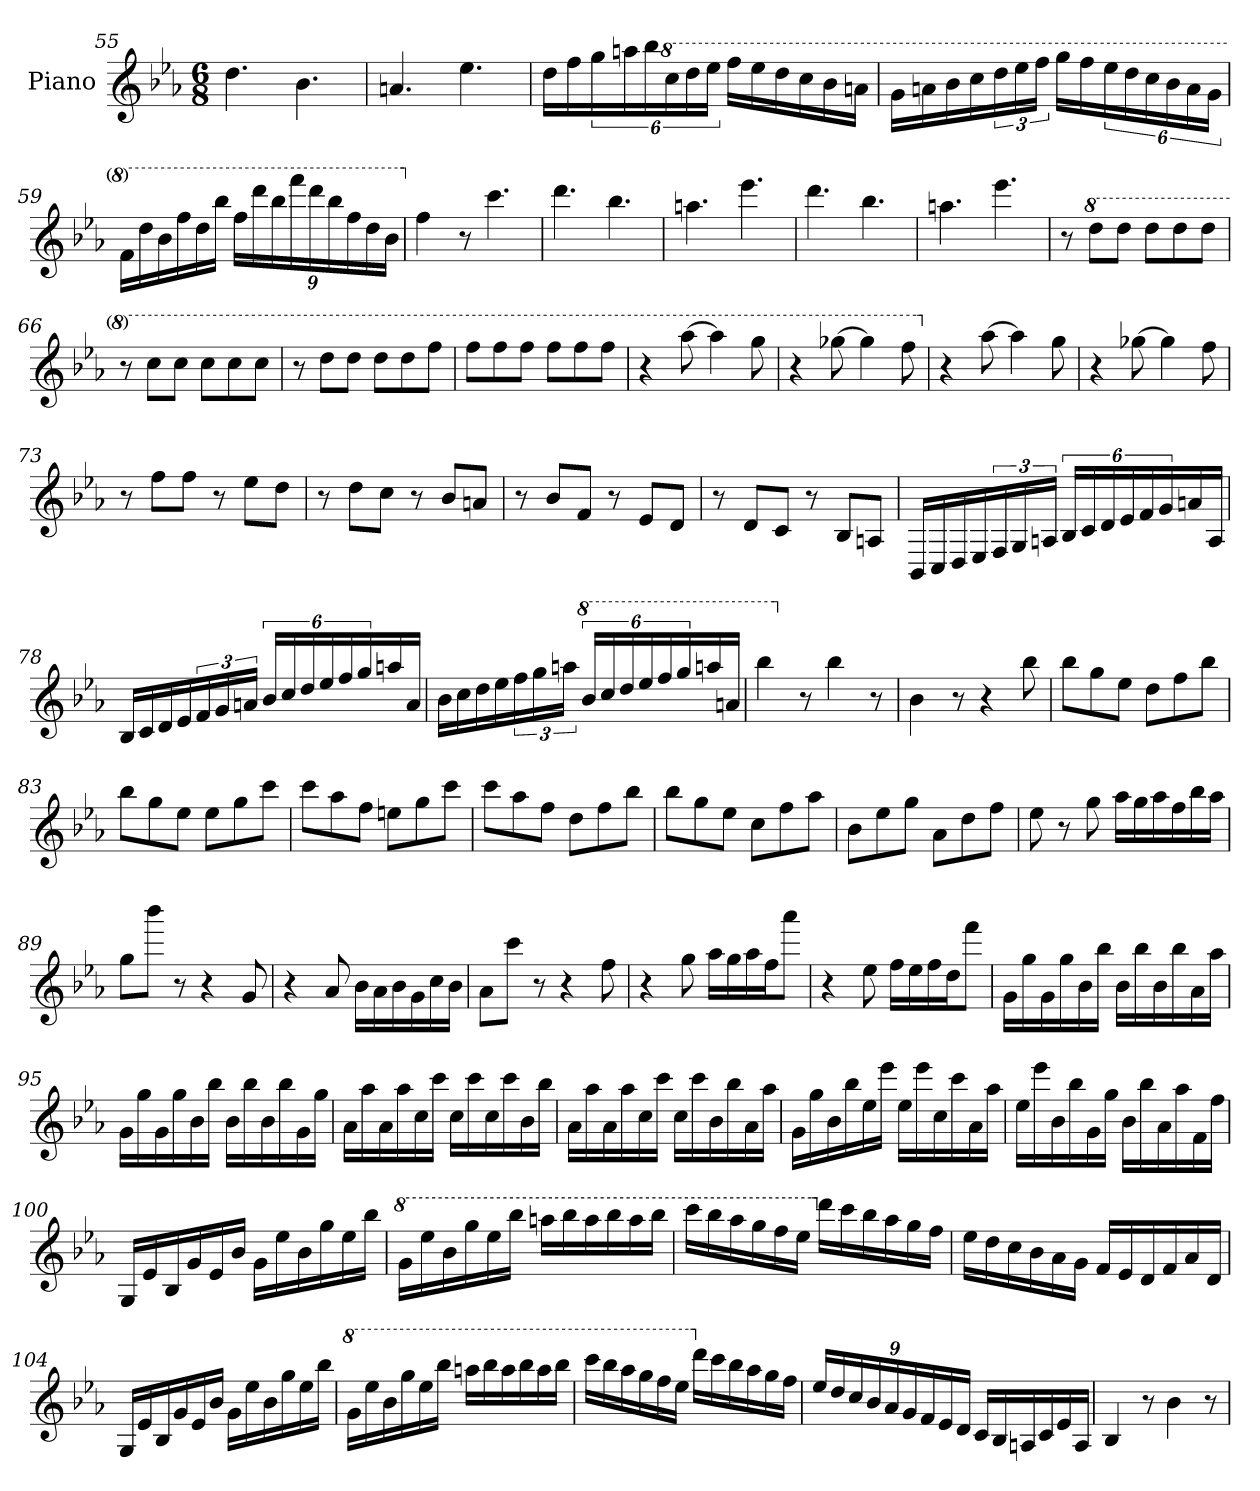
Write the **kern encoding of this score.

**kern
*part1
*staff1
*I"Piano
*I'Pno
*clefG2
*k[b-e-a-]
*E-:
*M6/8
=55
4.dd
4.b-
=56
4.an
4.ee-
=57
16dd\LL
16ff\
24gg\
24aan\
24bb-\
*8va
24ccc\
24ddd\
24eee-\JJ
16fff\LL
16eee-\
16ddd\
16ccc\
16bb-\
16aa\JJ
=58
16gg\LL
16aan\
16bb-\
16ccc\
24ddd\
24eee-\
24fff\JJ
16ggg\LL
16fff\
24eee-\
24ddd\
24ccc\
24bb-\
24aa\
24gg\JJ
=59
16ff\LL
16ddd\
16bb-\
16fff\
16ddd\
16bbb-\JJ
24fff\LL
24dddd\
24bbb-\
24ffff\
24dddd\
24bbb-\
24fff\
24ddd\
24bb-\JJ
=60
*X8va
4ff
8r
4.ccc
=61
4.ddd
4.bb-
=62
4.aan
4.eee-
=63
4.ddd
4.bb-
=64
4.aan
4.eee-
=65
8r
*8va
8ddd\L
8ddd\J
8ddd\L
8ddd\
8ddd\J
=66
8r
8ccc\L
8ccc\J
8ccc\L
8ccc\
8ccc\J
=67
8r
8ddd\L
8ddd\J
8ddd\L
8ddd\
8fff\J
=68
8fff\L
8fff\
8fff\J
8fff\L
8fff\
8fff\J
=69
4r
[8aaa-
4aaa-]
8ggg
=70
4r
[8ggg-X
4ggg-]
8fff
=71
*X8va
4r
[8aa-
4aa-]
8gg
=72
4r
[8gg-X
4gg-]
8ff
=73
8r
8ff\L
8ff\J
8r
8ee-\L
8dd\J
=74
8r
8dd\L
8cc\J
8r
8b-/L
8an/J
=75
8r
8b-/L
8f/J
8r
8e-/L
8d/J
=76
8r
8d/L
8c/J
8r
8B-/L
8An/J
=77
16BB-/LL
16C/
16D/
16E-/
24F/
24G/
24An/JJ
24B-/LL
24c/
24d/
24e-/
24f/
24g/
16an/
16A/JJ
=78
16B-/LL
16c/
16d/
16e-/
24f/
24g/
24an/JJ
24b-/LL
24cc/
24dd/
24ee-/
24ff/
24gg/
16aan/
16a/JJ
=79
16b-\LL
16cc\
16dd\
16ee-\
24ff\
24gg\
24aan\JJ
*8va
24bb-/LL
24ccc/
24ddd/
24eee-/
24fff/
24ggg/
16aaan/
16aa/JJ
=80
4bbb-
*X8va
8r
4bb-
8r
=81
4b-
8r
4r
8bb-
=82
8bb-\L
8gg\
8ee-\J
8dd\L
8ff\
8bb-\J
=83
8bb-\L
8gg\
8ee-\J
8ee-\L
8gg\
8ccc\J
=84
8ccc\L
8aa-\
8ff\J
8een\L
8gg\
8ccc\J
=85
8ccc\L
8aa-\
8ff\J
8dd\L
8ff\
8bb-\J
=86
8bb-\L
8gg\
8ee-\J
8cc\L
8ff\
8aa-\J
=87
8b-\L
8ee-\
8gg\J
8a-\L
8dd\
8ff\J
=88
8ee-
8r
8gg
16aa-\LL
16gg\
16aa-\
16ff\
16bb-\
16aa-\JJ
=89
8gg\L
8bbb-\J
8r
4r
8g
=90
4r
8a-
16b-\LL
16a-\
16b-\
16g\
16cc\
16b-\JJ
=91
8a-\L
8ccc\J
8r
4r
8ff
=92
4r
8gg
16aa-\LL
16gg\
16aa-\
16ff\J
8aaa-\J
=93
4r
8ee-
16ff\LL
16ee-\
16ff\
16dd\J
8fff\J
=94
16g\LL
16gg\
16g\
16gg\
16b-\
16bb-\JJ
16b-\LL
16bb-\
16b-\
16bb-\
16a-\
16aa-\JJ
=95
16g\LL
16gg\
16g\
16gg\
16b-\
16bb-\JJ
16b-\LL
16bb-\
16b-\
16bb-\
16g\
16gg\JJ
=96
16a-\LL
16aa-\
16a-\
16aa-\
16cc\
16ccc\JJ
16cc\LL
16ccc\
16cc\
16ccc\
16b-\
16bb-\JJ
=97
16a-\LL
16aa-\
16a-\
16aa-\
16cc\
16ccc\JJ
16cc\LL
16ccc\
16b-\
16bb-\
16a-\
16aa-\JJ
=98
16g\LL
16gg\
16b-\
16bb-\
16ee-\
16eee-\JJ
16ee-\LL
16eee-\
16cc\
16ccc\
16a-\
16aa-\JJ
=99
16ee-\LL
16eee-\
16b-\
16bb-\
16g\
16gg\JJ
16b-\LL
16bb-\
16a-\
16aa-\
16f\
16ff\JJ
=100
16G/LL
16e-/
16B-/
16g/
16e-/
16b-/JJ
16g\LL
16ee-\
16b-\
16gg\
16ee-\
16bb-\JJ
=101
*8va
16gg\LL
16eee-\
16bb-\
16ggg\
16eee-\
16bbb-\JJ
16aaan\LL
16bbb-\
16aaa\
16bbb-\
16aaa\
16bbb-\JJ
=102
16cccc\LL
16bbb-\
16aaa-\
16ggg\
16fff\
16eee-\JJ
*X8va
16ddd\LL
16ccc\
16bb-\
16aa-\
16gg\
16ff\JJ
=103
16ee-\LL
16dd\
16cc\
16b-\
16a-\
16g\JJ
16f/LL
16e-/
16d/
16f/
16a-/
16d/JJ
=104
16G/LL
16e-/
16B-/
16g/
16e-/
16b-/JJ
16g\LL
16ee-\
16b-\
16gg\
16ee-\
16bb-\JJ
=105
*8va
16gg\LL
16eee-\
16bb-\
16ggg\
16eee-\
16bbb-\JJ
16aaan\LL
16bbb-\
16aaa\
16bbb-\
16aaa\
16bbb-\JJ
=106
16cccc\LL
16bbb-\
16aaa-\
16ggg\
16fff\
16eee-\JJ
*X8va
16ddd\LL
16ccc\
16bb-\
16aa-\
16gg\
16ff\JJ
=107
24ee-/LL
24dd/
24cc/
24b-/
24a-/
24g/
24f/
24e-/
24d/JJ
16c/LL
16B-/
16An/
16c/
16e-/
16A/JJ
=108
4B-
8r
4b-
8r
=
*-
